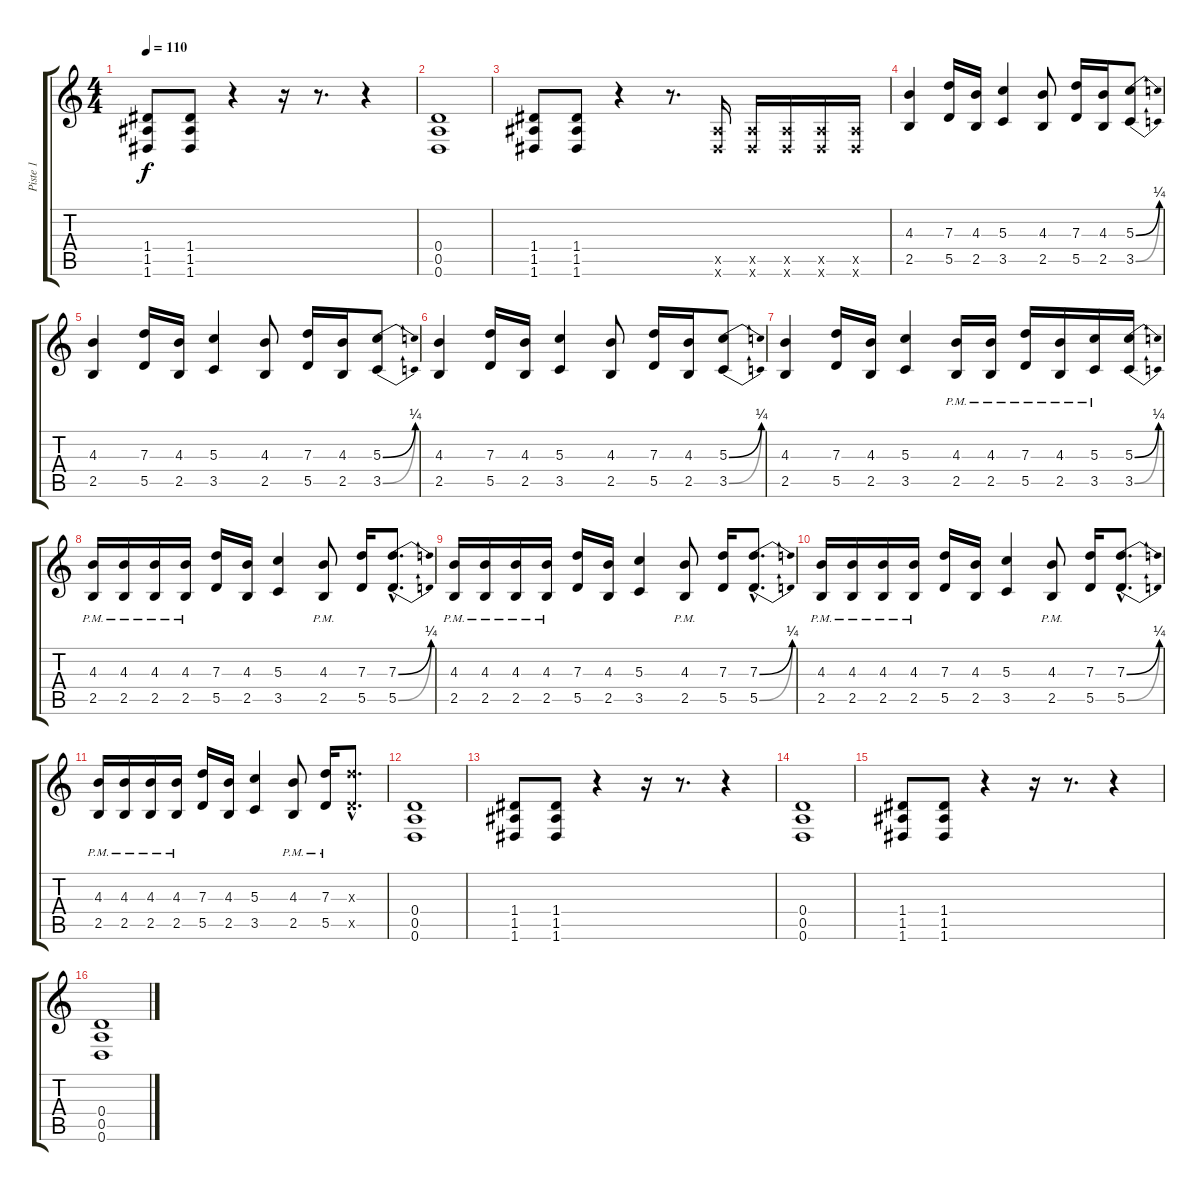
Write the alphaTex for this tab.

\track ("Piste 1" "Piste 1") {instrument distortionguitar}
\staff {score tabs}
\tuning (E4 B3 G3 D3 A2 D2) {hide}
\ts (4 4)
\tempo 110
\clef g2
\ks c
(1.4 1.5 1.6).8{dy f} (1.4 1.5 1.6).8 r.4 r.16 r.8{d} r.4 |
(0.4 0.5 0.6).1 |
(1.4 1.5 1.6).8 (1.4 1.5 1.6).8 r.4 r.8{d} (1.5{x} 1.6{x}).16 (1.5{x} 1.6{x}).16 (1.5{x} 1.6{x}).16 (1.5{x} 1.6{x}).16 (1.5{x} 1.6{x}).16 |
(4.3 2.5).4 (7.3 5.5).16 (4.3 2.5).16 (5.3 3.5).4 (4.3 2.5).8 (7.3 5.5).16 (4.3 2.5).16 (5.3{be (bend 0 0 60 1)} 3.5{be (bend 0 0 60 1)}).8 |
(4.3 2.5).4 (7.3 5.5).16 (4.3 2.5).16 (5.3 3.5).4 (4.3 2.5).8 (7.3 5.5).16 (4.3 2.5).16 (5.3{be (bend 0 0 60 1)} 3.5{be (bend 0 0 60 1)}).8 |
(4.3 2.5).4 (7.3 5.5).16 (4.3 2.5).16 (5.3 3.5).4 (4.3 2.5).8 (7.3 5.5).16 (4.3 2.5).16 (5.3{be (bend 0 0 60 1)} 3.5{be (bend 0 0 60 1)}).8 |
(4.3 2.5).4 (7.3 5.5).16 (4.3 2.5).16 (5.3 3.5).4 (4.3{pm} 2.5{pm}).16 (4.3{pm} 2.5{pm}).16 (7.3{pm} 5.5{pm}).16 (4.3{pm} 2.5{pm}).16 (5.3{pm} 3.5{pm}).16 (5.3{be (bend 0 0 60 1)} 3.5{be (bend 0 0 60 1)}).16 |
(4.3{pm} 2.5{pm}).16 (4.3{pm} 2.5{pm}).16 (4.3{pm} 2.5{pm}).16 (4.3{pm} 2.5{pm}).16 (7.3 5.5).16 (4.3 2.5).16 (5.3 3.5).4 (4.3{pm} 2.5{pm}).8 (7.3 5.5).16 (7.3{be (bend 0 0 60 1) hac} 5.5{be (bend 0 0 60 1) hac}).8{d} |
(4.3{pm} 2.5{pm}).16 (4.3{pm} 2.5{pm}).16 (4.3{pm} 2.5{pm}).16 (4.3{pm} 2.5{pm}).16 (7.3 5.5).16 (4.3 2.5).16 (5.3 3.5).4 (4.3{pm} 2.5{pm}).8 (7.3 5.5).16 (7.3{be (bend 0 0 60 1) hac} 5.5{be (bend 0 0 60 1) hac}).8{d} |
(4.3{pm} 2.5{pm}).16 (4.3{pm} 2.5{pm}).16 (4.3{pm} 2.5{pm}).16 (4.3{pm} 2.5{pm}).16 (7.3 5.5).16 (4.3 2.5).16 (5.3 3.5).4 (4.3{pm} 2.5{pm}).8 (7.3 5.5).16 (7.3{be (bend 0 0 60 1) hac} 5.5{be (bend 0 0 60 1) hac}).8{d} |
(4.3{pm} 2.5{pm}).16 (4.3{pm} 2.5{pm}).16 (4.3{pm} 2.5{pm}).16 (4.3{pm} 2.5{pm}).16 (7.3 5.5).16 (4.3 2.5).16 (5.3 3.5).4 (4.3{pm} 2.5{pm}).8 (7.3{pm} 5.5{pm}).16 (7.3{hac x} 5.5{hac x}).8{d} |
(0.4 0.5 0.6).1 |
(1.4 1.5 1.6).8 (1.4 1.5 1.6).8 r.4 r.16 r.8{d} r.4 |
(0.4 0.5 0.6).1 |
(1.4 1.5 1.6).8 (1.4 1.5 1.6).8 r.4 r.16 r.8{d} r.4 |
(0.4 0.5 0.6).1
